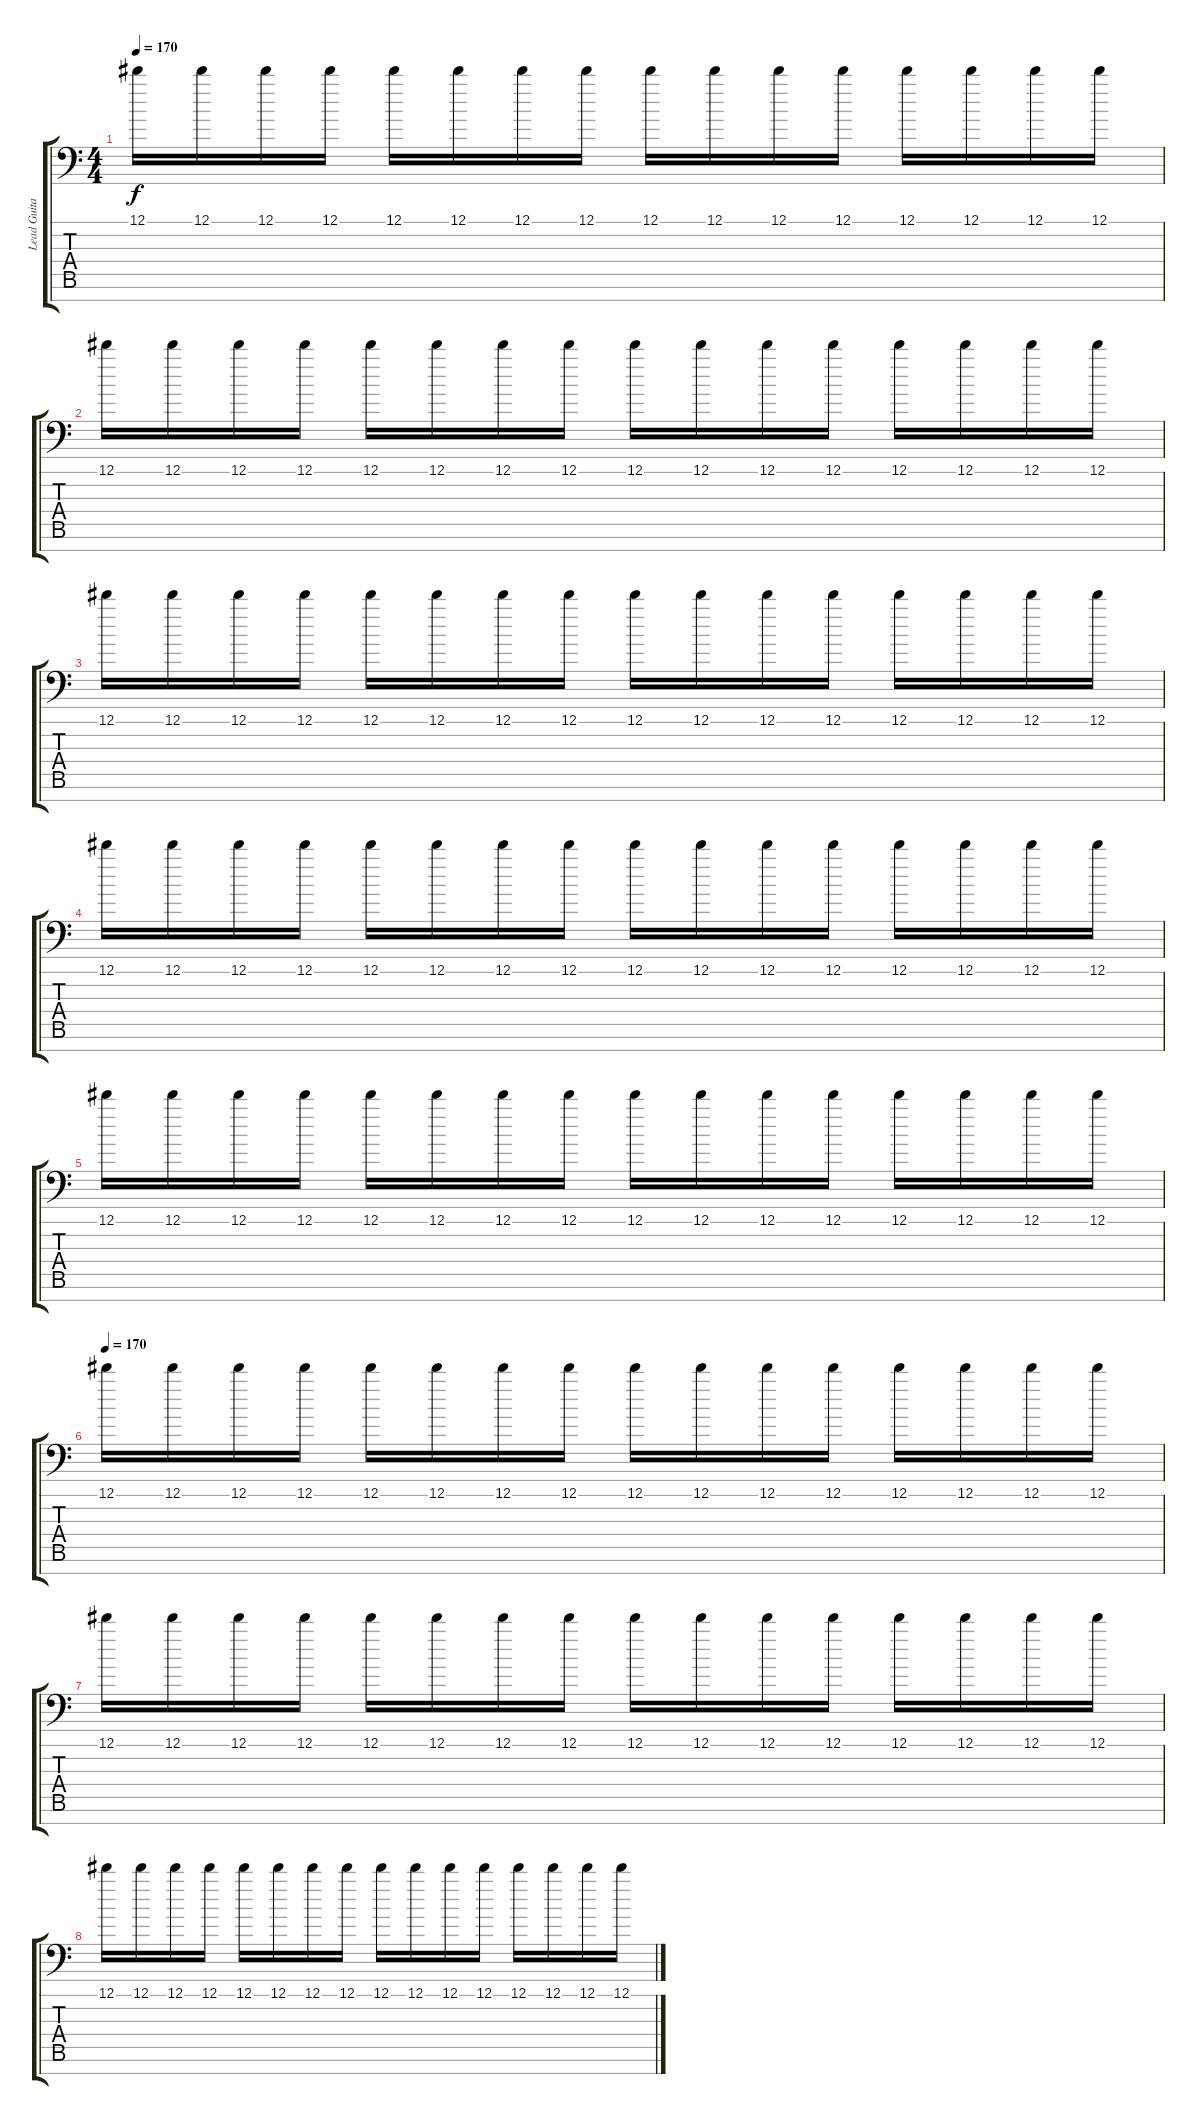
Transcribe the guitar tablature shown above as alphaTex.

\track ("Lead Guitar #2" "Lead Guita") {instrument distortionguitar}
\staff {score tabs}
\tuning (Eb4 Bb3 Gb3 Db3 Ab2 Eb2 Ab1) {hide}
\ts (4 4)
\tempo 170
\clef f4
\ks c
12.1.16{dy f} 12.1.16 12.1.16 12.1.16 12.1.16 12.1.16 12.1.16 12.1.16 12.1.16 12.1.16 12.1.16 12.1.16 12.1.16 12.1.16 12.1.16 12.1.16 |
12.1.16 12.1.16 12.1.16 12.1.16 12.1.16 12.1.16 12.1.16 12.1.16 12.1.16 12.1.16 12.1.16 12.1.16 12.1.16 12.1.16 12.1.16 12.1.16 |
12.1.16 12.1.16 12.1.16 12.1.16 12.1.16 12.1.16 12.1.16 12.1.16 12.1.16 12.1.16 12.1.16 12.1.16 12.1.16 12.1.16 12.1.16 12.1.16 |
12.1.16 12.1.16 12.1.16 12.1.16 12.1.16 12.1.16 12.1.16 12.1.16 12.1.16 12.1.16 12.1.16 12.1.16 12.1.16 12.1.16 12.1.16 12.1.16 |
12.1.16 12.1.16 12.1.16 12.1.16 12.1.16 12.1.16 12.1.16 12.1.16 12.1.16 12.1.16 12.1.16 12.1.16 12.1.16 12.1.16 12.1.16 12.1.16 |
\tempo 170
12.1.16 12.1.16 12.1.16 12.1.16 12.1.16 12.1.16 12.1.16 12.1.16 12.1.16 12.1.16 12.1.16 12.1.16 12.1.16 12.1.16 12.1.16 12.1.16 |
12.1.16 12.1.16 12.1.16 12.1.16 12.1.16 12.1.16 12.1.16 12.1.16 12.1.16 12.1.16 12.1.16 12.1.16 12.1.16 12.1.16 12.1.16 12.1.16 |
12.1.16 12.1.16 12.1.16 12.1.16 12.1.16 12.1.16 12.1.16 12.1.16 12.1.16 12.1.16 12.1.16 12.1.16 12.1.16 12.1.16 12.1.16 12.1.16
